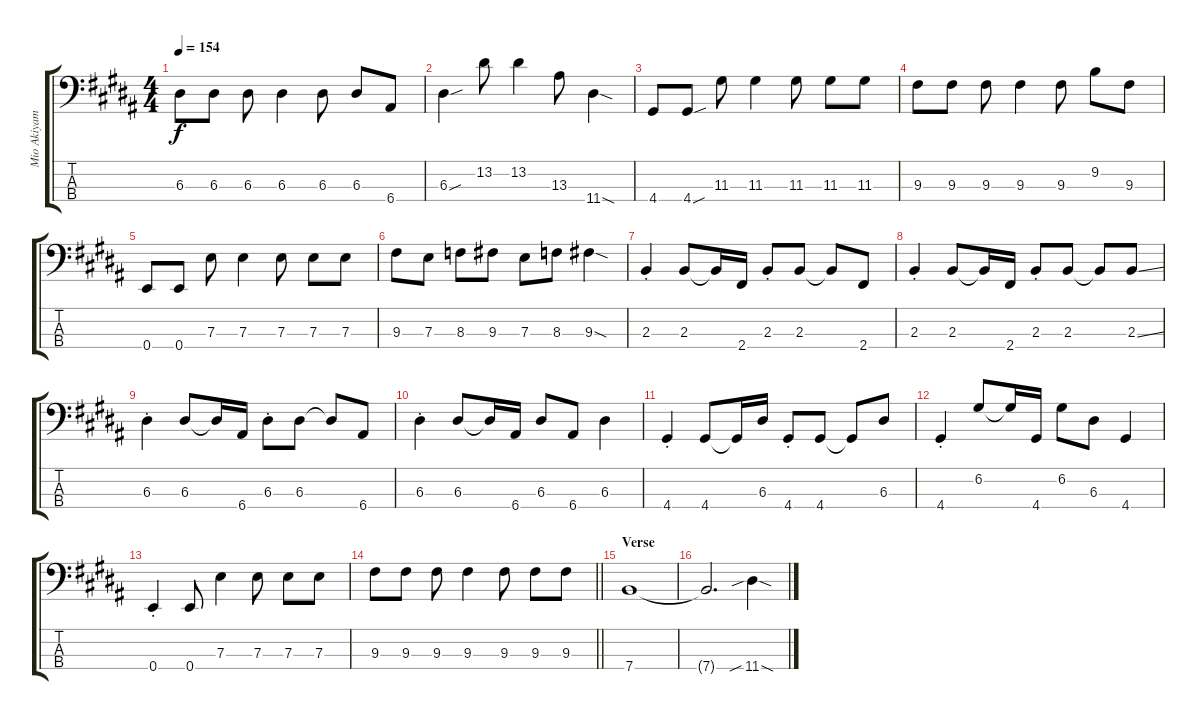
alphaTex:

\track ("Mio Akiyama" "Mio Akiyam") {instrument electricbassfinger}
\staff {score tabs}
\tuning (G2 D2 A1 E1) {hide}
\ts (4 4)
\tempo 154
\clef f4
\ks b
6.3.8{dy f} 6.3.8 6.3.8 6.3.4 6.3.8 6.3.8 6.4.8 |
6.3{sou}.4 13.2.8 13.2.4 13.3.8 11.4{sod}.4 |
4.4.8 4.4{sou}.8 11.3.8 11.3.4 11.3.8 11.3.8 11.3.8 |
9.3.8 9.3.8 9.3.8 9.3.4 9.3.8 9.2.8 9.3.8 |
0.4.8 0.4.8 7.3.8 7.3.4 7.3.8 7.3.8 7.3.8 |
9.3.8 7.3.8 8.3.8 9.3.8 7.3.8 8.3.8 9.3{sod}.4 |
2.3{st}.4 2.3.8 2.3{t}.16 2.4.16 2.3{st}.8 2.3.8 2.3{t}.8 2.4.8 |
2.3{st}.4 2.3.8 2.3{t}.16 2.4.16 2.3{st}.8 2.3.8 2.3{t}.8 2.3{ss}.8 |
6.3{st}.4 6.3.8 6.3{t}.16 6.4.16 6.3{st}.8 6.3.8 6.3{t}.8 6.4.8 |
6.3{st}.4 6.3.8 6.3{t}.16 6.4.16 6.3.8 6.4.8 6.3.4 |
4.4{st}.4 4.4.8 4.4{t}.16 6.3.16 4.4{st}.8 4.4.8 4.4{t}.8 6.3.8 |
4.4{st}.4 6.2.8 6.2{t}.16 4.4.16 6.2.8 6.3.8 4.4.4 |
0.4{st}.4 0.4.8 7.3.4 7.3.8 7.3.8 7.3.8 |
\barLineRight lightlight
9.3.8 9.3.8 9.3.8 9.3.4 9.3.8 9.3.8 9.3.8 |
\section ("" "Verse")
7.4.1 |
7.4{t}.2{d} 11.4{sib sod}.4
